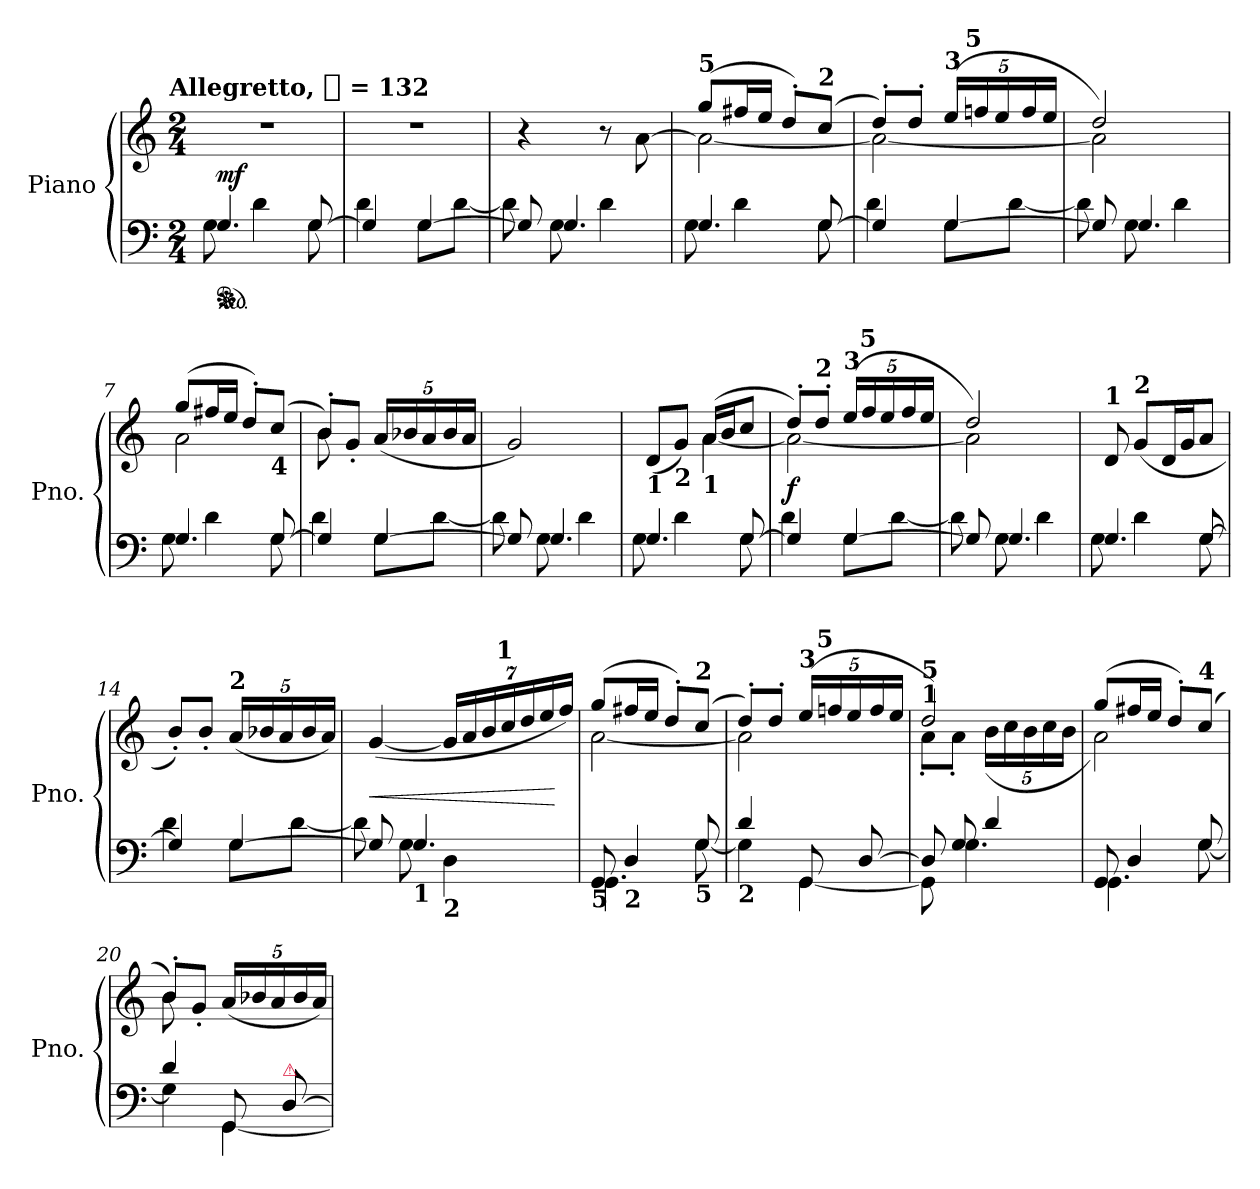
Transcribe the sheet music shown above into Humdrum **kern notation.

**kern	**kern	**dynam
*part1	*part1	*part1
*staff2	*staff1	*staff1/2
*I"Piano	*	*
*I'Pno.	*	*
*clefF4	*clefG2	*
*k[]	*k[]	*
*C:	*C:	*
!!LO:TX:omd:t=Allegretto, [quarter] = 132
*M2/4	*M2/4	*
*MM132	*MM132	*
=1	=1	=1
*^	*	*
*ped	*	*	*
*Xped	*	*	*
4.G	8G	2r	mf
.	4d	.	.
[8G	8G	.	.
=2	=2	=2	=2
4G]	4d	2r	.
[4G	8GL	.	.
.	[8dJ	.	.
=3	=3	=3	=3
*	*	*^	*
8G]	8d]	4r	4ryy	.
4.G	8G	.	.	.
.	4d	8r	8ryy	.
.	.	8ryy	[8a\	.
=4	=4	=4	=4	=4
!	!	!LO:TX:a:B:t=5	!	!
4.G	8G	(8ggL	2a_	.
.	4d	16ff#XL	.	.
.	.	16eeJJ	.	.
.	.	8dd'L)	.	.
!	!	!LO:TX:a:B:t=2	!	!
[8G	8G	(8ccJ	.	.
=5	=5	=5	=5	=5
4G]	4d	8dd'L)	2a_	.
.	.	8dd'J	.	.
!	!	!LO:TX:a:B:t=3	!	!
[4G	8GL	(20eeLL	.	.
!	!	!LO:TX:a:B:t=5	!	!
.	.	20ffn	.	.
.	.	20ee	.	.
.	[8dJ	.	.	.
.	.	20ff	.	.
.	.	20eeJJ	.	.
=6	=6	=6	=6	=6
8G]	8d]	2dd)	2a]	.
4.G	8G	.	.	.
.	4d	.	.	.
=7	=7	=7	=7	=7
4.G	8G	(8ggL	2a	.
.	4d	16ff#XL	.	.
.	.	16eeJJ	.	.
.	.	8dd'L)	.	.
!	!	!LO:TX:b:B:t=4	!	!
[8G	8G	(8ccJ	.	.
=8	=8	=8	=8	=8
4G]	4d	8b'L)	8b	.
.	.	8g'>J	8ryy	.
[4G	8GL	(>20aLL	4ryy	.
.	.	20b-X	.	.
.	.	20a	.	.
.	[8dJ	.	.	.
.	.	20b-	.	.
.	.	20aJJ	.	.
*	*	*v	*v	*
=9	=9	=9	=9
8G]	8d]	2g)	.
4.G	8G	.	.
.	4d	.	.
=10	=10	=10	=10
*	*	*^	*
!	!	!LO:TX:b:B:t=1	!	!
4.G	8G	(>8dL	4ryy	.
!	!	!LO:TX:b:B:t=2	!	!
.	4d	8gJ)	.	.
!	!	!LO:TX:b:B:t=1	!	!
.	.	(16aLL	[4a	.
.	.	16bJ	.	.
[8G	8G	8ccJ	.	.
=11	=11	=11	=11	=11
4G]	4d	8dd'L)	2a_	f
!	!	!LO:TX:a:B:t=2	!	!
.	.	8dd'J	.	.
!	!	!LO:TX:a:B:t=3	!	!
[4G	8GL	(20eeLL	.	.
!	!	!LO:TX:a:B:t=5	!	!
.	.	20ff	.	.
.	.	20ee	.	.
.	[8dJ	.	.	.
.	.	20ff	.	.
.	.	20eeJJ	.	.
=12	=12	=12	=12	=12
8G]	8d]	2dd)	2a]	.
4.G	8G	.	.	.
.	4d	.	.	.
*	*	*v	*v	*
=13	=13	=13	=13
!	!	!LO:TX:a:B:t=1	!
4.G	8G	8d	.
!	!	!LO:TX:a:B:t=2	!
.	4d	(>8gL	.
.	.	16dL	.
.	.	16gJ	.
[8G	8G	8aJ	.
=14	=14	=14	=14
4G]	4d	8b'/L)	.
.	.	8b'J	.
!	!	!LO:TX:a:B:t=2	!
[4G	8GL	(20aLL	.
.	.	20b-X	.
.	.	20a	.
.	[8dJ	.	.
.	.	20b-	.
.	.	20aJJ)	.
=15	=15	=15	=15
8G]	8d]	(>[4g	<
!LO:TX:b:B:t=1	!	!	!
4.G	8G	.	.
!	!LO:TX:b:B:t=2	!	!
.	4D	28g/LL]	.
.	.	28a	.
.	.	28b	.
!	!	!LO:TX:a:B:t=1	!
.	.	28cc	.
.	.	28dd	.
.	.	28ee	.
.	.	28ffJJ)	[
=16	=16	=16	=16
*	*	*^	*
!LO:TX:b:B:t=5	!	!	!	!
8GG	4.GG	(8ggL	[2a	.
!LO:TX:b:B:t=2	!	!	!	!
4D	.	16ff#XL	.	.
.	.	16eeJJ	.	.
.	.	8dd'L)	.	.
!	!	!LO:TX:a:B:t=2	!	!
!LO:TX:b:B:t=5	!	!	!	!
8G	[8G	(8ccJ	.	.
=17	=17	=17	=17	=17
!LO:TX:b:B:t=2	!	!	!	!
4d	4G]	8dd'L)	2a]	.
.	.	8dd'J	.	.
!	!	!LO:TX:a:B:t=3	!	!
8GG	[4GG	(20eeLL	.	.
!	!	!LO:TX:a:B:t=5	!	!
.	.	20ffn	.	.
.	.	20ee	.	.
[8D/	.	.	.	.
.	.	20ff	.	.
.	.	20eeJJ	.	.
=18	=18	=18	=18	=18
!	!	!LO:TX:a:B:t=1	!	!
!	!	!LO:TX:a:B:t=5	!	!
8D]	8GG]	2dd)	8a'L	.
8G	4.G	.	8a'J	.
4d	.	.	(20bLL	.
.	.	.	20cc	.
.	.	.	20b	.
.	.	.	20cc	.
.	.	.	20bJJ	.
=19	=19	=19	=19	=19
8GG	4.GG	(8ggL	2a)	.
4D	.	16ff#XL	.	.
.	.	16eeJJ	.	.
.	.	8dd'L)	.	.
!	!	!LO:TX:a:B:t=4	!	!
8G	[8G	(8ccJ	.	.
=20	=20	=20	=20	=20
4d	4G]	8b'L)	8b	.
.	.	8g'>J	8ryy	.
8GG	[4GG	(20aLL	4ryy	.
.	.	20b-X	.	.
.	.	20a	.	.
!LO:TX:a:color=crimson:t=⚠	!	!	!	!
[8D	.	.	.	.
.	.	20b-	.	.
.	.	20aJJ)	.	.
*v	*v	*	*	*
*	*v	*v	*
=	=	=
*-	*-	*-
